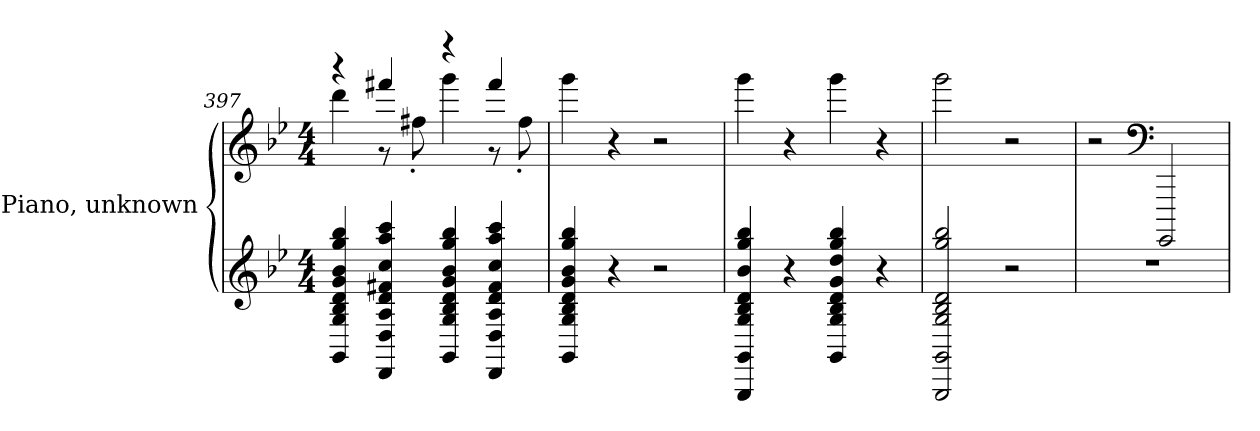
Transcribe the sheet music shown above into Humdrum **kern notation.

**kern	**kern
*part1	*part1
*staff2	*staff1
*I"Piano, unknown	*
*I'Pno.	*
*clefG2	*clefG2
*k[b-e-]	*k[b-e-]
*M4/4	*M4/4
=397	=397
*	*^
4GG/ 4G/ 4B-/ 4d/ 4g/ 4b-/ 4gg/ 4bb-/	4r	4ddd\
4DD/ 4D/ 4A/ 4d/ 4f#X/ 4cc/ 4aa/ 4ccc/	4fff#X/	8r
.	.	8ff#X'\
4GG/ 4G/ 4B-/ 4d/ 4g/ 4b-/ 4gg/ 4bb-/	4r	4ggg\
4DD/ 4D/ 4A/ 4d/ 4f#/ 4cc/ 4aa/ 4ccc/	4fff#/	8r
.	.	8ff#'\
*	*v	*v
=398	=398
4GG/ 4G/ 4B-/ 4d/ 4g/ 4b-/ 4gg/ 4bb-/	4ggg\
4r	4r
2r	2r
=399	=399
4GGG/ 4GG/ 4G/ 4B-/ 4d/ 4b-/ 4gg/ 4bb-/	4ggg\
4r	4r
4GG/ 4G/ 4B-/ 4d/ 4g/ 4dd/ 4gg/ 4bb-/	4ggg\
4r	4r
=400	=400
2GGG/ 2GG/ 2G/ 2B-/ 2d/ 2gg/ 2bb-/	2ggg\
2r	2r
=401	=401
1r	2r
*	*clefF4
.	2GGGG/
=	=
*-	*-
